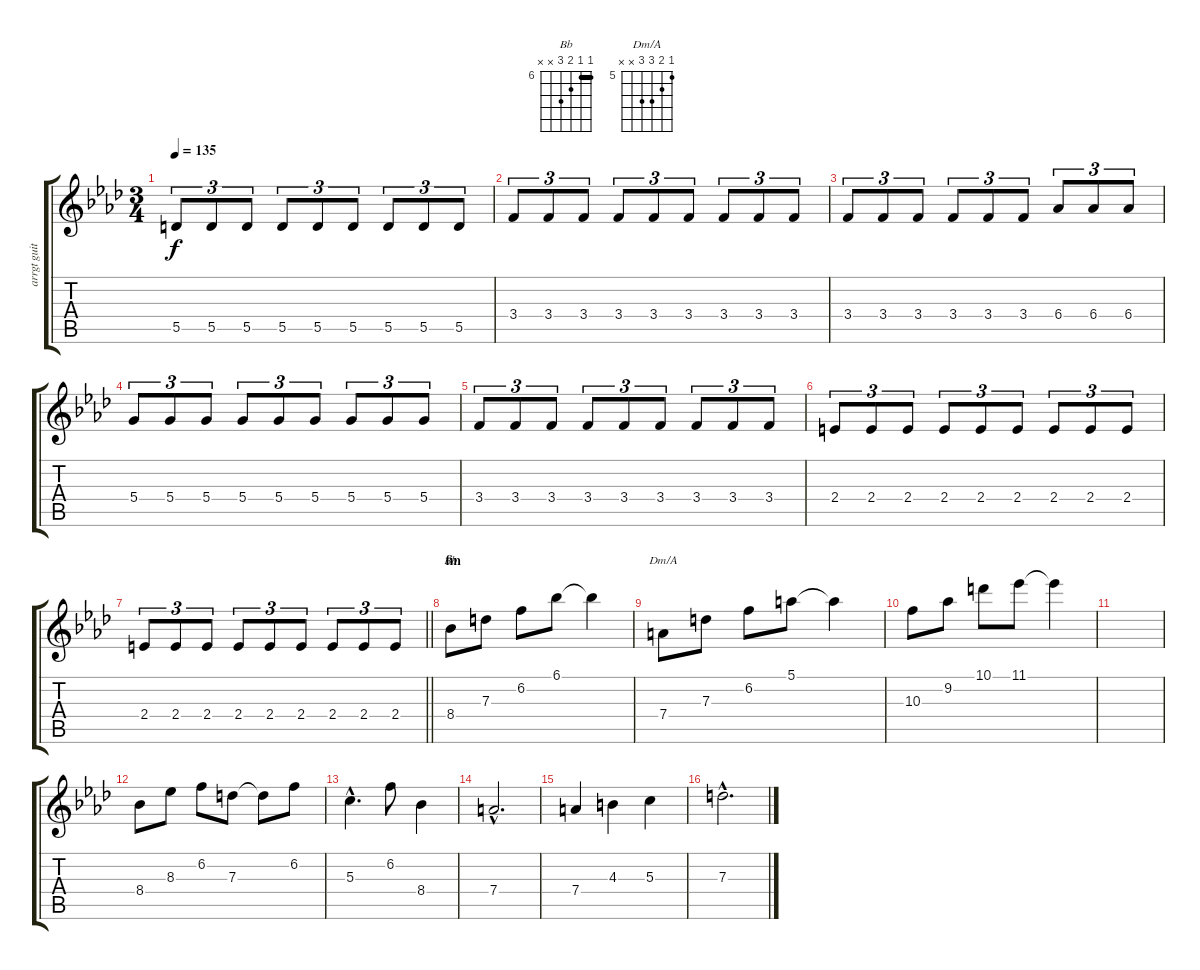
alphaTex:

\track ("arrgt guitare" "arrgt guit") {instrument acousticguitarnylon}
\staff {score tabs}
\tuning (E4 B3 G3 D3 A2 E2) {hide}
\chord ("Bb" 6 6 7 8 x x) {firstfret 6 barre 6}
\chord ("Dm/A" 5 6 7 7 x x) {firstfret 5}
\ts (3 4)
\tempo 135
\clef g2
\ks ab
5.5.8{tu (3 2) dy f} 5.5.8{tu (3 2)} 5.5.8{tu (3 2)} 5.5.8{tu (3 2)} 5.5.8{tu (3 2)} 5.5.8{tu (3 2)} 5.5.8{tu (3 2)} 5.5.8{tu (3 2)} 5.5.8{tu (3 2)} |
3.4.8{tu (3 2)} 3.4.8{tu (3 2)} 3.4.8{tu (3 2)} 3.4.8{tu (3 2)} 3.4.8{tu (3 2)} 3.4.8{tu (3 2)} 3.4.8{tu (3 2)} 3.4.8{tu (3 2)} 3.4.8{tu (3 2)} |
3.4.8{tu (3 2)} 3.4.8{tu (3 2)} 3.4.8{tu (3 2)} 3.4.8{tu (3 2)} 3.4.8{tu (3 2)} 3.4.8{tu (3 2)} 6.4.8{tu (3 2)} 6.4.8{tu (3 2)} 6.4.8{tu (3 2)} |
5.4.8{tu (3 2)} 5.4.8{tu (3 2)} 5.4.8{tu (3 2)} 5.4.8{tu (3 2)} 5.4.8{tu (3 2)} 5.4.8{tu (3 2)} 5.4.8{tu (3 2)} 5.4.8{tu (3 2)} 5.4.8{tu (3 2)} |
3.4.8{tu (3 2)} 3.4.8{tu (3 2)} 3.4.8{tu (3 2)} 3.4.8{tu (3 2)} 3.4.8{tu (3 2)} 3.4.8{tu (3 2)} 3.4.8{tu (3 2)} 3.4.8{tu (3 2)} 3.4.8{tu (3 2)} |
2.4.8{tu (3 2)} 2.4.8{tu (3 2)} 2.4.8{tu (3 2)} 2.4.8{tu (3 2)} 2.4.8{tu (3 2)} 2.4.8{tu (3 2)} 2.4.8{tu (3 2)} 2.4.8{tu (3 2)} 2.4.8{tu (3 2)} |
\barLineRight lightlight
2.4.8{tu (3 2)} 2.4.8{tu (3 2)} 2.4.8{tu (3 2)} 2.4.8{tu (3 2)} 2.4.8{tu (3 2)} 2.4.8{tu (3 2)} 2.4.8{tu (3 2)} 2.4.8{tu (3 2)} 2.4.8{tu (3 2)} |
\section ("" "fin")
8.4.8{ch "Bb"} 7.3.8 6.2.8 6.1.8 6.1{t}.4 |
7.4.8{ch "Dm/A"} 7.3.8 6.2.8 5.1.8 5.1{t}.4 |
10.3.8 9.2.8 10.1.8 11.1.8 11.1{t}.4 |
|
8.4.8 8.3.8 6.2.8 7.3.8 7.3{t}.8 6.2.8 |
5.3{hac}.4{d} 6.2.8 8.4.4 |
7.4{hac}.2{d} |
7.4.4 4.3.4 5.3.4 |
7.3{hac}.2{d}
